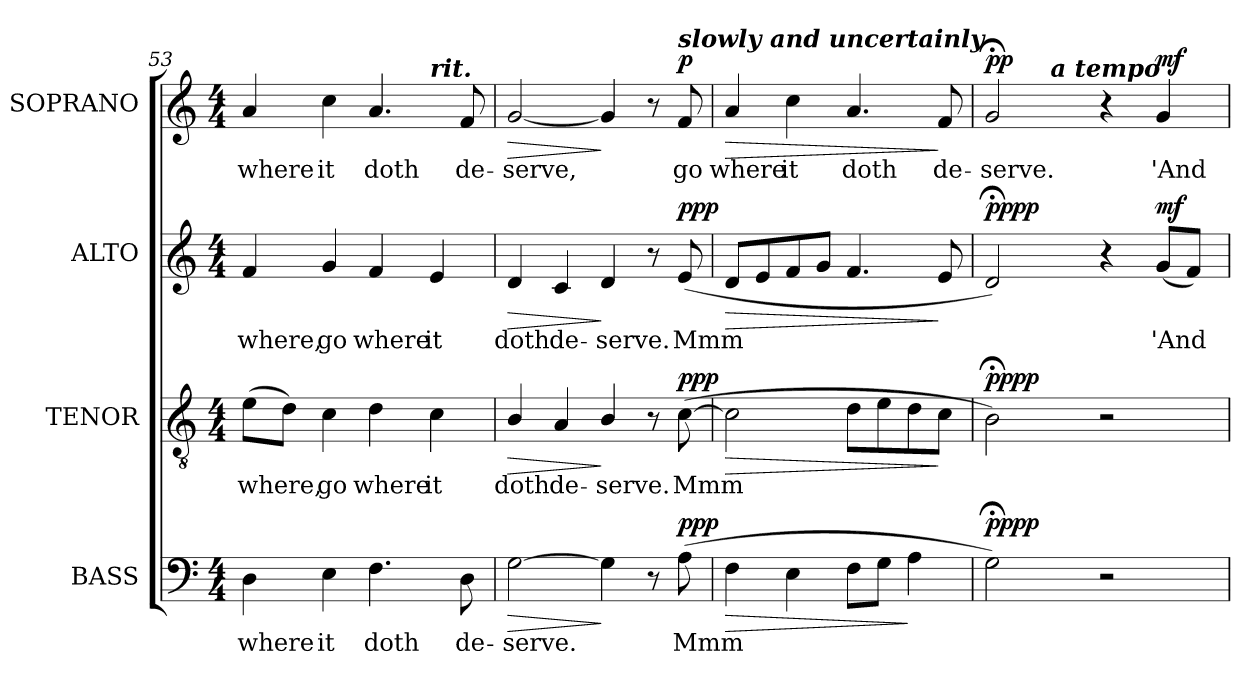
**kern	**text	**dynam	**kern	**text	**dynam	**kern	**text	**dynam	**kern	**text	**dynam
*part4	*part4	*part4	*part3	*part3	*part3	*part2	*part2	*part2	*part1	*part1	*part1
*staff4	*staff4	*staff4	*staff3	*staff3	*staff3	*staff2	*staff2	*staff2	*staff1	*staff1	*staff1
*I"BASS	*	*	*I"TENOR	*	*	*I"ALTO	*	*	*I"SOPRANO	*	*
*I'B.	*	*	*I'T.	*	*	*I'A.	*	*	*I'S.	*	*
*clefF4	*	*	*clefGv2	*	*	*clefG2	*	*	*clefG2	*	*
*	*	*	*ITrd7c12	*	*	*	*	*	*	*	*
*k[]	*	*	*k[]	*	*	*k[]	*	*	*k[]	*	*
*C:	*	*	*C:	*	*	*C:	*	*	*C:	*	*
*M4/4	*	*	*M4/4	*	*	*M4/4	*	*	*M4/4	*	*
=53	=53	=53	=53	=53	=53	=53	=53	=53	=53	=53	=53
!	!LO:LY:b:color=#000000	!	!	!	!	!	!	!	!	!	!
!	!	!	!	!LO:LY:b:color=#000000	!	!	!	!	!	!	!
!	!	!	!	!	!	!	!LO:LY:b:color=#000000	!	!	!	!
!	!	!	!	!	!	!	!	!	!	!LO:LY:b:color=#000000	!
*	*	*	*	*	*	*	*	*	*^	*	*
4Di\	where	.	(8Ei\L	where,	.	4fi/	where,	.	4ai/	2.ryy	where	.
.	.	.	8Di\J)	.	.	.	.	.	.	.	.	.
!	!LO:LY:b:color=#000000	!	!	!	!	!	!	!	!	!	!	!
!	!	!	!	!LO:LY:b:color=#000000	!	!	!	!	!	!	!	!
!	!	!	!	!	!	!	!LO:LY:b:color=#000000	!	!	!	!	!
!	!	!	!	!	!	!	!	!	!	!	!LO:LY:b:color=#000000	!
4Ei\	it	.	4Ci\	go	.	4gi/	go	.	4cci\	.	it	.
!	!LO:LY:b:color=#000000	!	!	!	!	!	!	!	!	!	!	!
!	!	!	!	!LO:LY:b:color=#000000	!	!	!	!	!	!	!	!
!	!	!	!	!	!	!	!LO:LY:b:color=#000000	!	!	!	!	!
!	!	!	!	!	!	!	!	!	!	!	!LO:LY:b:color=#000000	!
4.Fi\	doth	.	4Di\	where	.	4fi/	where	.	4.ai/	.	doth	.
!	!	!	!	!LO:LY:b:color=#000000	!	!	!	!	!	!	!	!
!	!	!	!	!	!	!	!	!	!	!LO:TX:a:Bi:t=rit.	!	!
!	!	!	!	!	!	!	!LO:LY:b:color=#000000	!	!	!	!	!
.	.	.	4Ci\	it	.	4ei/	it	.	.	4ryy	.	.
!	!LO:LY:b:color=#000000	!	!	!	!	!	!	!	!	!	!	!
!	!	!	!	!	!	!	!	!	!	!	!LO:LY:b:color=#000000	!
8Di\	de-	.	.	.	.	.	.	.	8fi/	.	de-	.
*	*	*	*	*	*	*	*	*	*v	*v	*	*
=54	=54	=54	=54	=54	=54	=54	=54	=54	=54	=54	=54
*	*	*	*	*	*	*	*	*	*^	*	*
!	!LO:LY:b:color=#000000	!LO:HP:b	!	!	!	!	!	!	!	!	!	!
*	*	*	*	*	*	*	*	*	*v	*v	*	*
*	*	*	*	*	*	*	*	*	*^	*	*
!	!	!	!	!LO:LY:b:color=#000000	!LO:HP:b	!	!	!	!	!	!	!
*	*	*	*	*	*	*	*	*	*v	*v	*	*
*	*	*	*	*	*	*	*	*	*^	*	*
!	!	!	!	!	!	!	!LO:LY:b:color=#000000	!LO:HP:b	!	!	!	!
*	*	*	*	*	*	*	*	*	*v	*v	*	*
*	*	*	*	*	*	*	*	*	*^	*	*
!	!	!	!	!	!	!	!	!	!	!	!LO:LY:b:color=#000000	!LO:HP:b
*	*	*	*	*	*	*	*	*	*v	*v	*	*
[>2Gi\	-serve.	>	4BBi/	doth	>	4di/	doth	>	[<2gi/	-serve,	>
!	!	!	!	!LO:LY:b:color=#000000	!	!	!	!	!	!	!
!	!	!	!	!	!	!	!LO:LY:b:color=#000000	!	!	!	!
.	.	.	4AAi/	de-	.	4ci/	de-	.	.	.	.
!	!	!	!	!LO:LY:b:color=#000000	!	!	!	!	!	!	!
!	!	!	!	!	!	!	!LO:LY:b:color=#000000	!	!	!	!
4Gi\]	.	]	4BBi/	-serve.	]	4di/	-serve.	]	4gi/]	.	]
8r	.	.	8r	.	.	8r	.	.	8r	.	.
!	!LO:LY:b:color=#000000	!	!	!	!	!	!	!	!	!	!
!	!	!	!	!LO:LY:b:color=#000000	!	!	!	!	!	!	!
!	!	!	!	!	!	!	!LO:LY:b:color=#000000	!	!	!	!
!	!	!	!	!	!	!	!	!	!LO:TX:a:Bi:t=slowly and uncertainly	!	!
!	!	!	!	!	!	!	!	!	!	!LO:LY:b:color=#000000	!
(8Ai\	Mmm	ppp	([>8Ci\	Mmm	ppp	(8ei/	Mmm	ppp	8fi/	go	p
!!LO:LB:g=z
=55	=55	=55	=55	=55	=55	=55	=55	=55	=55	=55	=55
!	!	!LO:HP:b	!	!	!LO:HP:b	!	!	!LO:HP:b	!	!	!
!	!	!	!	!	!	!	!	!	!	!LO:LY:b:color=#000000	!LO:HP:b
4Fi\	.	>	2Ci\]	.	>	8di/L	.	>	4ai/	where	>
.	.	.	.	.	.	8ei/	.	.	.	.	.
!	!	!	!	!	!	!	!	!	!	!LO:LY:b:color=#000000	!
4Ei\	.	.	.	.	.	8fi/	.	.	4cci\	it	.
.	.	.	.	.	.	8gi/J	.	.	.	.	.
!	!	!	!	!	!	!	!	!	!	!LO:LY:b:color=#000000	!
8Fi\L	.	.	8Di\L	.	.	4.fi/	.	.	4.ai/	doth	.
8Gi\J	.	.	8Ei\	.	.	.	.	.	.	.	.
4Ai\	.	]	8Di\	.	.	.	.	.	.	.	.
!	!	!	!	!	!	!	!	!	!	!LO:LY:b:color=#000000	!
.	.	.	8Ci\J	.	]	8ei/	.	]	8fi/	de-	]
=56	=56	=56	=56	=56	=56	=56	=56	=56	=56	=56	=56
!	!	!	!	!	!	!	!	!	!	!LO:LY:b:color=#000000	!
*	*	*	*	*	*	*	*	*	*^	*	*
2G;i\)	.	pppp	2BB;i\)	.	pppp	2d;i/)	.	pppp	2g;i/	8ryy	-serve.	pp
.	.	.	.	.	.	.	.	.	.	16ryy	.	.
.	.	.	.	.	.	.	.	.	.	32ryy	.	.
.	.	.	.	.	.	.	.	.	.	1024ryy	.	.
!	!	!	!	!	!	!	!	!	!	!LO:TX:a:Bi:t=a tempo	!	!
.	.	.	.	.	.	.	.	.	.	2ryy	.	.
2r	.	.	2r	.	.	4r	.	.	4r	.	.	.
.	.	.	.	.	.	.	.	.	.	4ryy	.	.
!	!	!	!	!	!	!	!LO:LY:b:color=#000000	!	!	!	!	!
!	!	!	!	!	!	!	!	!	!	!	!LO:LY:b:color=#000000	!
.	.	.	.	.	.	(8gi/L	'And	mf	4gi/	.	'And	mf
.	.	.	.	.	.	8fi/J)	.	.	.	.	.	.
.	.	.	.	.	.	.	.	.	.	64ryy	.	.
.	.	.	.	.	.	.	.	.	.	128...ryy	.	.
*	*	*	*	*	*	*	*	*	*v	*v	*	*
=	=	=	=	=	=	=	=	=	=	=	=
*-	*-	*-	*-	*-	*-	*-	*-	*-	*-	*-	*-
